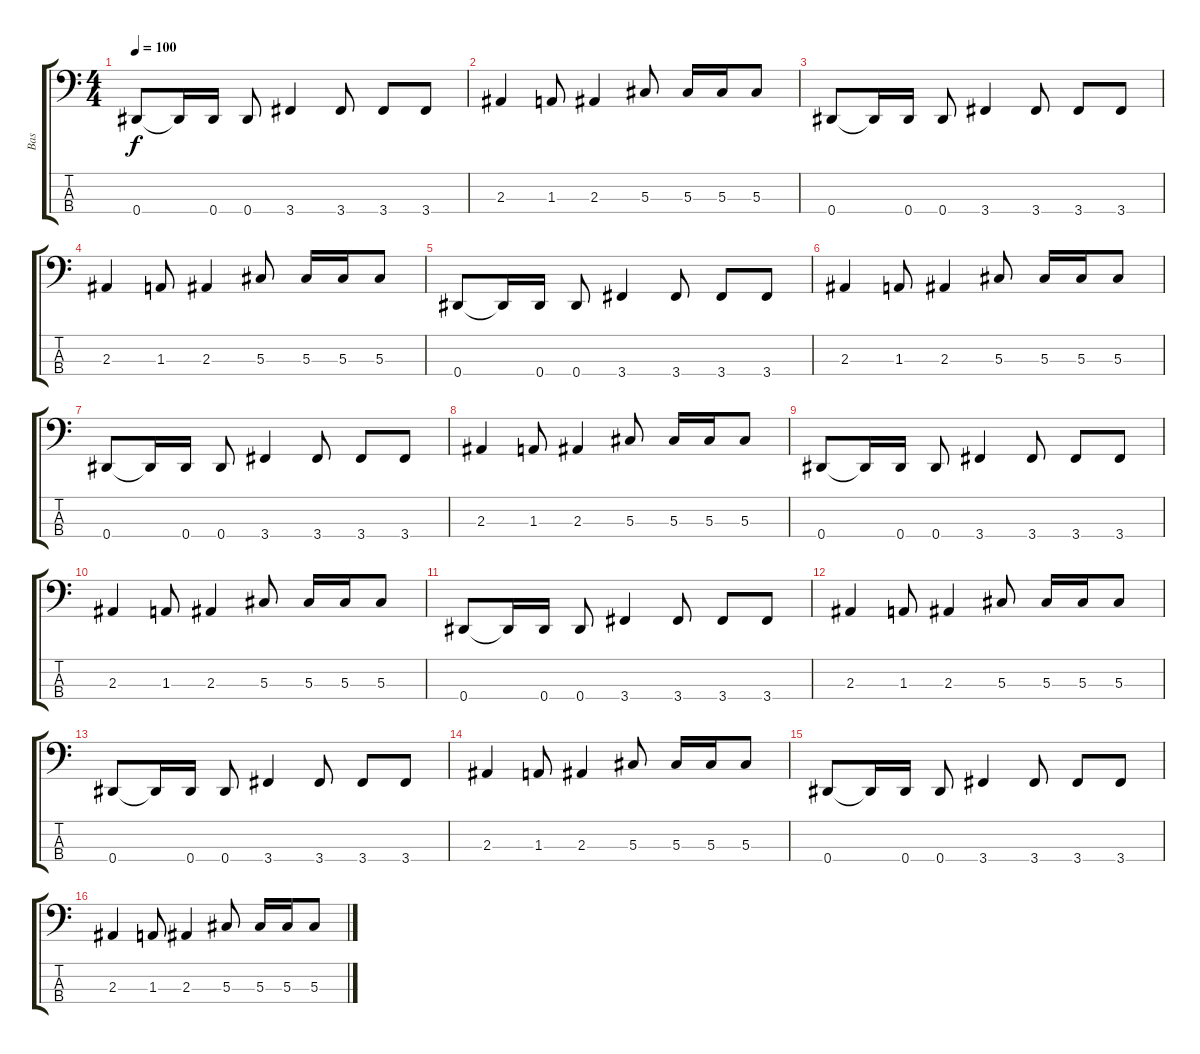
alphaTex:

\track ("Bas" "Bas") {instrument electricbassfinger}
\staff {score tabs}
\tuning (Gb2 Db2 Ab1 Eb1) {hide}
\ts (4 4)
\tempo 100
\clef f4
\ks c
0.4.8{dy f} 0.4{t}.16 0.4.16 0.4.8 3.4.4 3.4.8 3.4.8 3.4.8 |
2.3.4 1.3.8 2.3.4 5.3.8 5.3.16 5.3.16 5.3.8 |
0.4.8 0.4{t}.16 0.4.16 0.4.8 3.4.4 3.4.8 3.4.8 3.4.8 |
2.3.4 1.3.8 2.3.4 5.3.8 5.3.16 5.3.16 5.3.8 |
0.4.8 0.4{t}.16 0.4.16 0.4.8 3.4.4 3.4.8 3.4.8 3.4.8 |
2.3.4 1.3.8 2.3.4 5.3.8 5.3.16 5.3.16 5.3.8 |
0.4.8 0.4{t}.16 0.4.16 0.4.8 3.4.4 3.4.8 3.4.8 3.4.8 |
2.3.4 1.3.8 2.3.4 5.3.8 5.3.16 5.3.16 5.3.8 |
0.4.8 0.4{t}.16 0.4.16 0.4.8 3.4.4 3.4.8 3.4.8 3.4.8 |
2.3.4 1.3.8 2.3.4 5.3.8 5.3.16 5.3.16 5.3.8 |
0.4.8 0.4{t}.16 0.4.16 0.4.8 3.4.4 3.4.8 3.4.8 3.4.8 |
2.3.4 1.3.8 2.3.4 5.3.8 5.3.16 5.3.16 5.3.8 |
0.4.8 0.4{t}.16 0.4.16 0.4.8 3.4.4 3.4.8 3.4.8 3.4.8 |
2.3.4 1.3.8 2.3.4 5.3.8 5.3.16 5.3.16 5.3.8 |
0.4.8 0.4{t}.16 0.4.16 0.4.8 3.4.4 3.4.8 3.4.8 3.4.8 |
2.3.4 1.3.8 2.3.4 5.3.8 5.3.16 5.3.16 5.3.8
